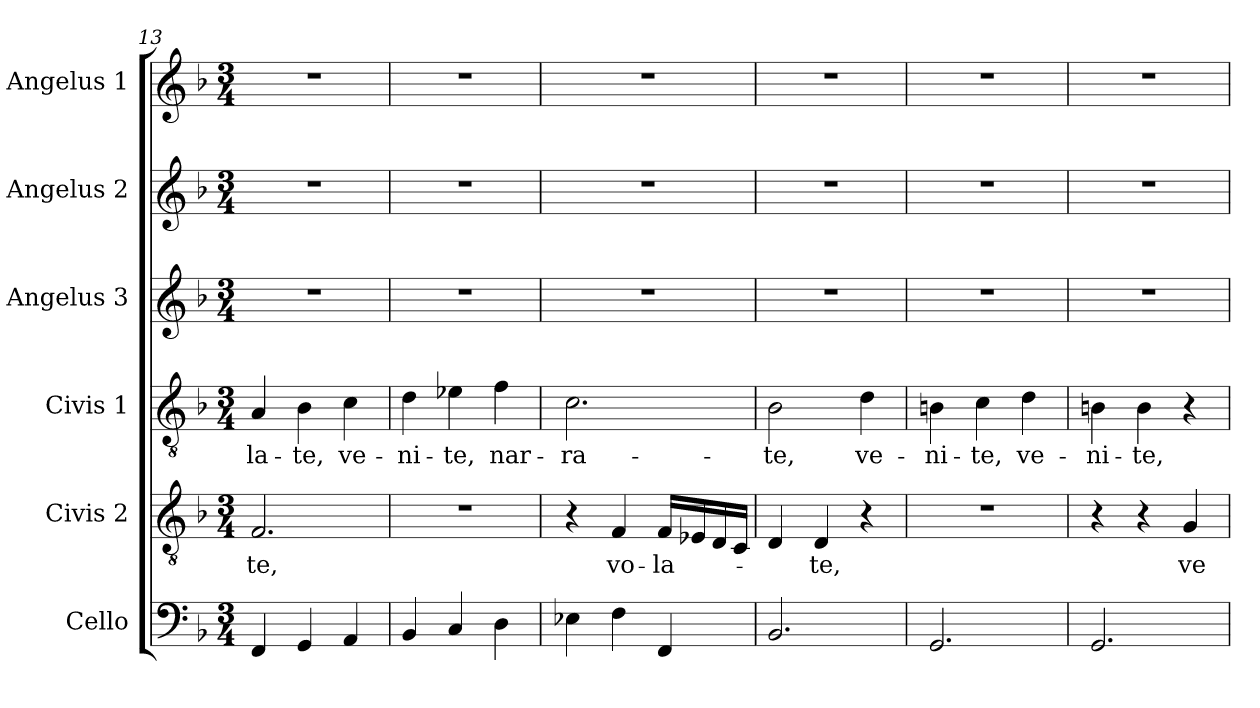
**kern	**kern	**text	**kern	**text	**kern	**kern	**kern
*part6	*part5	*part5	*part4	*part4	*part3	*part2	*part1
*staff6	*staff5	*staff5	*staff4	*staff4	*staff3	*staff2	*staff1
*I"Cello	*I"Civis 2	*	*I"Civis 1	*	*I"Angelus 3	*I"Angelus 2	*I"Angelus 1
*	*I'Cv 2	*	*I'Cv 1	*	*I'An 3	*I'An 2	*I'An 1
*clefF4	*clefGv2	*	*clefGv2	*	*clefG2	*clefG2	*clefG2
*k[b-]	*k[b-]	*	*k[b-]	*	*k[b-]	*k[b-]	*k[b-]
*F:	*F:	*	*F:	*	*F:	*F:	*F:
*M3/4	*M3/4	*	*M3/4	*	*M3/4	*M3/4	*M3/4
=13	=13	=13	=13	=13	=13	=13	=13
!	!	!LO:LY:b	!	!	!	!	!
!	!	!	!	!LO:LY:b	!	!	!
4FF/	2.F/	-te,	4A/	-la-	2.r	2.r	2.r
!	!	!	!	!LO:LY:b	!	!	!
4GG/	.	.	4B-\	-te,	.	.	.
!	!	!	!	!LO:LY:b	!	!	!
4AA/	.	.	4c\	ve-	.	.	.
=14	=14	=14	=14	=14	=14	=14	=14
!	!	!	!	!LO:LY:b	!	!	!
4BB-/	2.r	.	4d\	-ni-	2.r	2.r	2.r
!	!	!	!	!LO:LY:b	!	!	!
4C/	.	.	4e-X\	-te,	.	.	.
!	!	!	!	!LO:LY:b	!	!	!
4D\	.	.	4f\	nar-	.	.	.
=15	=15	=15	=15	=15	=15	=15	=15
!	!	!	!	!LO:LY:b	!	!	!
4E-X\	4r	.	2.c\	-ra-	2.r	2.r	2.r
!	!	!LO:LY:b	!	!	!	!	!
4F\	4F/	vo-	.	.	.	.	.
!	!	!LO:LY:b	!	!	!	!	!
4FF/	16F/LL	-la-	.	.	.	.	.
.	16E-X/	.	.	.	.	.	.
.	16D/	.	.	.	.	.	.
.	16C/JJ	.	.	.	.	.	.
!!LO:PB:g=z
=16	=16	=16	=16	=16	=16	=16	=16
!	!	!	!	!LO:LY:b	!	!	!
2.BB-/	4D/	.	2B-\	-te,	2.r	2.r	2.r
!	!	!LO:LY:b	!	!	!	!	!
.	4D/	-te,	.	.	.	.	.
!	!	!	!	!LO:LY:b	!	!	!
.	4r	.	4d\	ve-	.	.	.
=17	=17	=17	=17	=17	=17	=17	=17
!	!	!	!	!LO:LY:b	!	!	!
2.GG/	2.r	.	4Bn\	-ni-	2.r	2.r	2.r
!	!	!	!	!LO:LY:b	!	!	!
.	.	.	4c\	-te,	.	.	.
!	!	!	!	!LO:LY:b	!	!	!
.	.	.	4d\	ve-	.	.	.
=18	=18	=18	=18	=18	=18	=18	=18
!	!	!	!	!LO:LY:b	!	!	!
2.GG/	4r	.	4Bn\	-ni-	2.r	2.r	2.r
!	!	!	!	!LO:LY:b	!	!	!
.	4r	.	4B\	-te,	.	.	.
!	!	!LO:LY:b	!	!	!	!	!
.	4G/	ve-	4r	.	.	.	.
=	=	=	=	=	=	=	=
*-	*-	*-	*-	*-	*-	*-	*-
